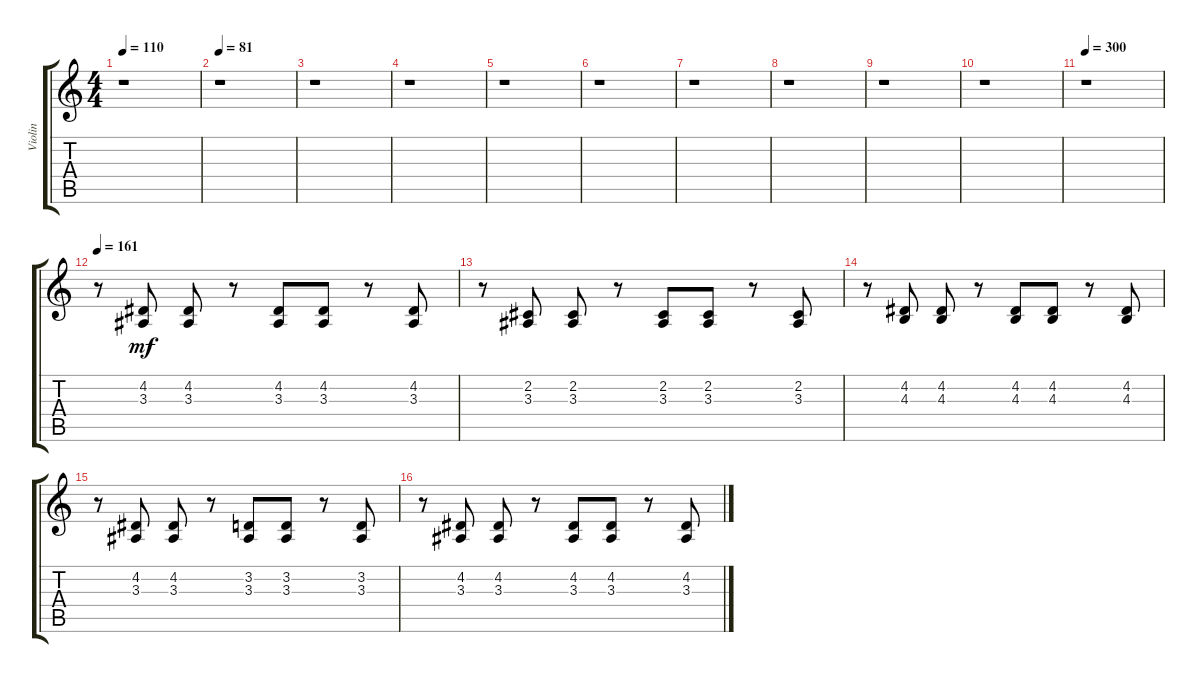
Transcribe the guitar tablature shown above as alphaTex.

\track ("Violin" "Violin") {instrument violin}
\staff {score tabs}
\tuning (E4 B3 G3 D3 A2 E2) {hide}
\ts (4 4)
\tempo 110
\clef g2
\ks c
r.1{dy pp} |
\tempo 81
r.1 |
r.1 |
r.1 |
r.1 |
r.1 |
r.1 |
r.1 |
r.1 |
r.1 |
\tempo 300
r.1 |
\tempo 161
r.8 (4.2 3.3).8{dy mf instrument stringensemble1} (4.2 3.3).8 r.8 (4.2 3.3).8 (4.2 3.3).8 r.8 (4.2 3.3).8 |
r.8 (2.2 3.3).8 (2.2 3.3).8 r.8 (2.2 3.3).8 (2.2 3.3).8 r.8 (2.2 3.3).8 |
r.8 (4.2 4.3).8 (4.2 4.3).8 r.8 (4.2 4.3).8 (4.2 4.3).8 r.8 (4.2 4.3).8 |
r.8 (4.2 3.3).8 (4.2 3.3).8 r.8 (3.2 3.3).8 (3.2 3.3).8 r.8 (3.2 3.3).8 |
r.8 (4.2 3.3).8 (4.2 3.3).8 r.8 (4.2 3.3).8 (4.2 3.3).8 r.8 (4.2 3.3).8
